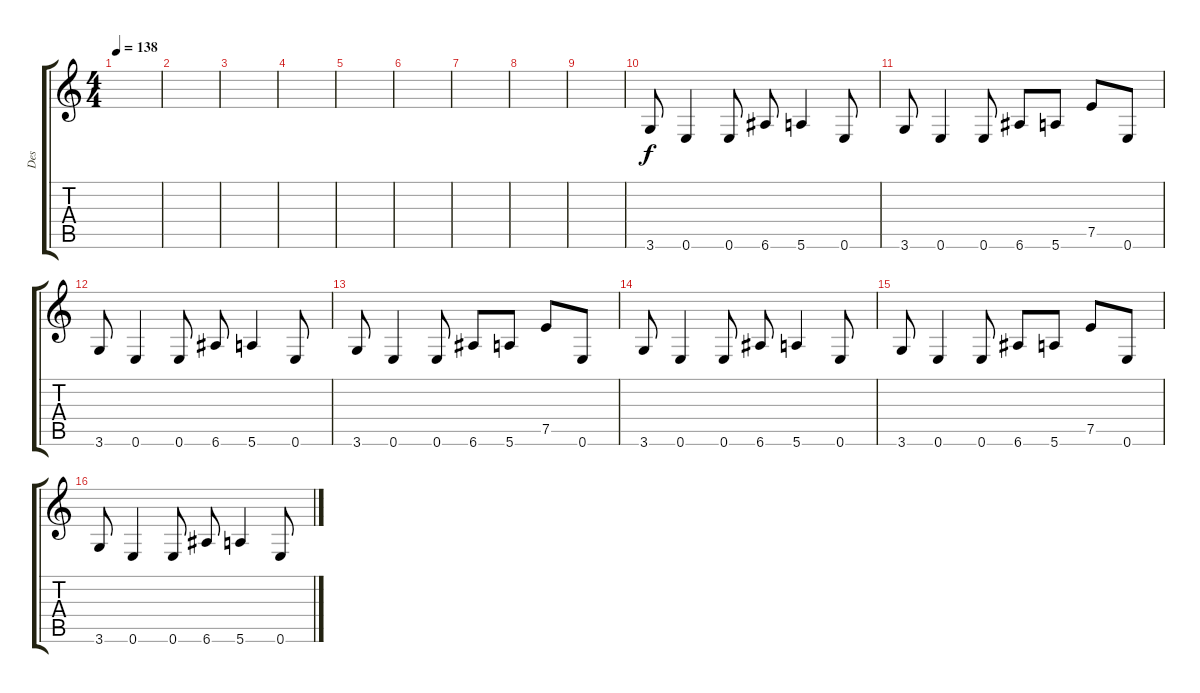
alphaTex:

\track ("Des" "Des") {instrument overdrivenguitar}
\staff {score tabs}
\tuning (E4 B3 G3 D3 A2 E2) {hide}
\ts (4 4)
\tempo 138
\clef g2
\ks c
|
|
|
|
|
|
|
|
|
3.6.8 0.6.4 0.6.8 6.6.8 5.6.4 0.6.8 |
3.6.8 0.6.4 0.6.8 6.6.8 5.6.8 7.5.8 0.6.8 |
3.6.8 0.6.4 0.6.8 6.6.8 5.6.4 0.6.8 |
3.6.8 0.6.4 0.6.8 6.6.8 5.6.8 7.5.8 0.6.8 |
3.6.8 0.6.4 0.6.8 6.6.8 5.6.4 0.6.8 |
3.6.8 0.6.4 0.6.8 6.6.8 5.6.8 7.5.8 0.6.8 |
3.6.8 0.6.4 0.6.8 6.6.8 5.6.4 0.6.8
